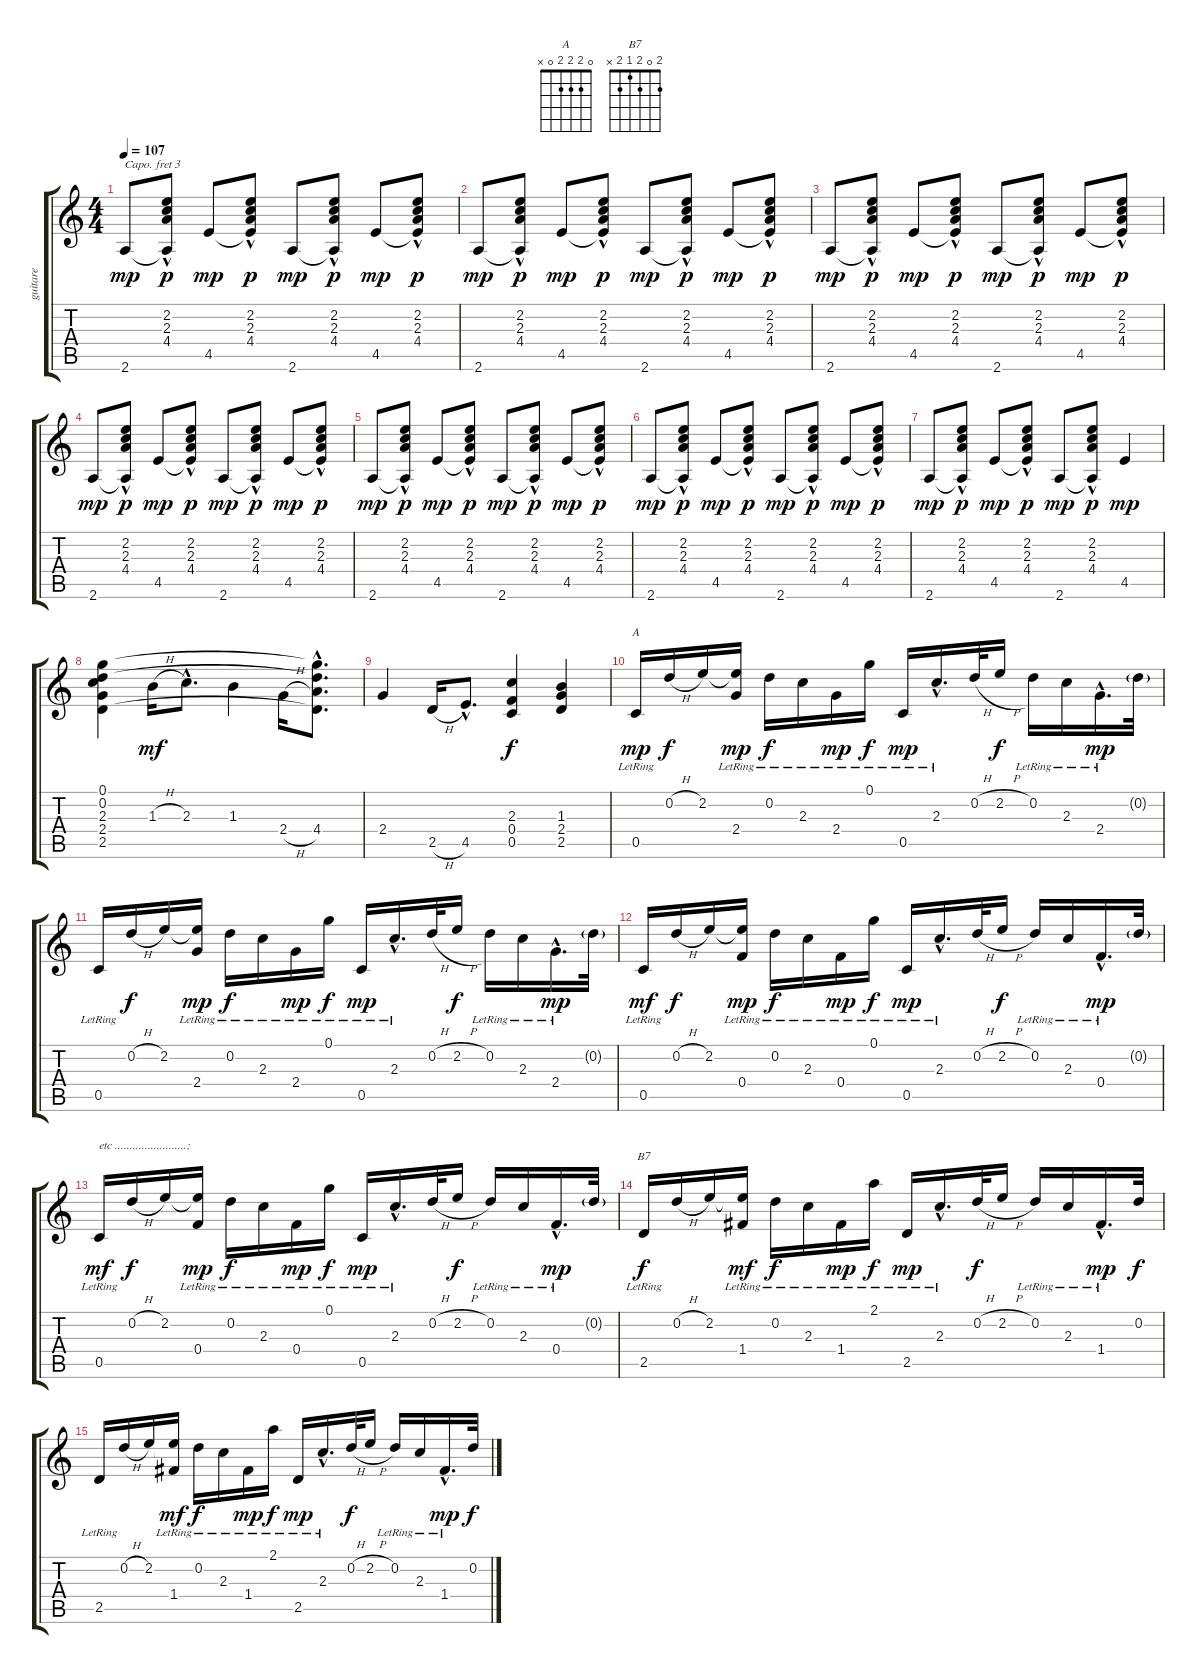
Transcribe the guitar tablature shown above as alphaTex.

\track ("guitare" "guitare") {instrument electricguitarjazz}
\staff {score tabs}
\capo 3
\tuning (E4 B3 G3 D3 A2 E2) {hide}
\chord ("A" 0 2 2 2 0 x)
\chord ("B7" 2 0 2 1 2 x)
\ts (4 4)
\tempo 107
\clef g2
\ks c
2.6.8{dy mp} (2.2{hac} 2.3{hac} 4.4{hac} 2.6{t}).8{dy p} 4.5.8{dy mp} (2.2{hac} 2.3{hac} 4.4{hac} 4.5{t}).8{dy p} 2.6.8{dy mp} (2.2{hac} 2.3{hac} 4.4{hac} 2.6{t}).8{dy p} 4.5.8{dy mp} (2.2{hac} 2.3{hac} 4.4{hac} 4.5{t}).8{dy p} |
2.6.8{dy mp} (2.2{hac} 2.3{hac} 4.4{hac} 2.6{t}).8{dy p} 4.5.8{dy mp} (2.2{hac} 2.3{hac} 4.4{hac} 4.5{t}).8{dy p} 2.6.8{dy mp} (2.2{hac} 2.3{hac} 4.4{hac} 2.6{t}).8{dy p} 4.5.8{dy mp} (2.2{hac} 2.3{hac} 4.4{hac} 4.5{t}).8{dy p} |
2.6.8{dy mp} (2.2{hac} 2.3{hac} 4.4{hac} 2.6{t}).8{dy p} 4.5.8{dy mp} (2.2{hac} 2.3{hac} 4.4{hac} 4.5{t}).8{dy p} 2.6.8{dy mp} (2.2{hac} 2.3{hac} 4.4{hac} 2.6{t}).8{dy p} 4.5.8{dy mp} (2.2{hac} 2.3{hac} 4.4{hac} 4.5{t}).8{dy p} |
2.6.8{dy mp} (2.2{hac} 2.3{hac} 4.4{hac} 2.6{t}).8{dy p} 4.5.8{dy mp} (2.2{hac} 2.3{hac} 4.4{hac} 4.5{t}).8{dy p} 2.6.8{dy mp} (2.2{hac} 2.3{hac} 4.4{hac} 2.6{t}).8{dy p} 4.5.8{dy mp} (2.2{hac} 2.3{hac} 4.4{hac} 4.5{t}).8{dy p} |
2.6.8{dy mp} (2.2{hac} 2.3{hac} 4.4{hac} 2.6{t}).8{dy p} 4.5.8{dy mp} (2.2{hac} 2.3{hac} 4.4{hac} 4.5{t}).8{dy p} 2.6.8{dy mp} (2.2{hac} 2.3{hac} 4.4{hac} 2.6{t}).8{dy p} 4.5.8{dy mp} (2.2{hac} 2.3{hac} 4.4{hac} 4.5{t}).8{dy p} |
2.6.8{dy mp} (2.2{hac} 2.3{hac} 4.4{hac} 2.6{t}).8{dy p} 4.5.8{dy mp} (2.2{hac} 2.3{hac} 4.4{hac} 4.5{t}).8{dy p} 2.6.8{dy mp} (2.2{hac} 2.3{hac} 4.4{hac} 2.6{t}).8{dy p} 4.5.8{dy mp} (2.2{hac} 2.3{hac} 4.4{hac} 4.5{t}).8{dy p} |
2.6.8{dy mp} (2.2{hac} 2.3{hac} 4.4{hac} 2.6{t}).8{dy p} 4.5.8{dy mp} (2.2{hac} 2.3{hac} 4.4{hac} 4.5{t}).8{dy p} 2.6.8{dy mp} (2.2{hac} 2.3{hac} 4.4{hac} 2.6{t}).8{dy p} 4.5.4{dy mp} |
(0.1 0.2 2.3 2.4 2.5).4 1.3{h}.16{dy mf} 2.3{hac}.8{d} 1.3.4 2.4{h}.16 (0.1{hac t} 0.2{hac t} 4.4{hac} 2.5{hac t}).8{d} |
2.4.4 2.5{h}.16 4.5{hac}.8{d} (2.3 0.4 0.5).4{dy f} (1.3 2.4 2.5).4 |
0.5{lr}.16{ch "A" dy mp} 0.2{h}.16{dy f} 2.2.16 (2.2{t} 2.4{lr}).16{dy mp} 0.2{lr}.16{dy f} 2.3{lr}.16 2.4{lr}.16{dy mp} 0.1{lr}.16{dy f} 0.5{lr}.16{dy mp} 2.3{hac lr}.16{d} 0.2{h}.32 2.2{h}.16{dy f} 0.2{lr}.16 2.3{lr}.16 2.4{hac lr}.16{d dy mp} 0.2{g}.32 |
0.5{lr}.16 0.2{h}.16{dy f} 2.2.16 (2.2{t} 2.4{lr}).16{dy mp} 0.2{lr}.16{dy f} 2.3{lr}.16 2.4{lr}.16{dy mp} 0.1{lr}.16{dy f} 0.5{lr}.16{dy mp} 2.3{hac lr}.16{d} 0.2{h}.32 2.2{h}.16{dy f} 0.2{lr}.16 2.3{lr}.16 2.4{hac lr}.16{d dy mp} 0.2{g}.32 |
0.5{lr}.16{dy mf} 0.2{h}.16{dy f} 2.2.16 (2.2{t} 0.4{lr}).16{dy mp} 0.2{lr}.16{dy f} 2.3{lr}.16 0.4{lr}.16{dy mp} 0.1{lr}.16{dy f} 0.5{lr}.16{dy mp} 2.3{hac lr}.16{d} 0.2{h}.32 2.2{h}.16{dy f} 0.2{lr}.16 2.3{lr}.16 0.4{hac lr}.16{d dy mp} 0.2{g}.32 |
0.5{lr}.16{txt "etc ........................;" dy mf volume 0} 0.2{h}.16{dy f} 2.2.16 (2.2{t} 0.4{lr}).16{dy mp} 0.2{lr}.16{dy f} 2.3{lr}.16 0.4{lr}.16{dy mp} 0.1{lr}.16{dy f} 0.5{lr}.16{dy mp} 2.3{hac lr}.16{d} 0.2{h}.32 2.2{h}.16{dy f} 0.2{lr}.16 2.3{lr}.16 0.4{hac lr}.16{d dy mp} 0.2{g}.32 |
2.5{lr}.16{ch "B7" dy f} 0.2{h}.16 2.2.16 (2.2{t} 1.4{lr}).16{dy mf} 0.2{lr}.16{dy f} 2.3{lr}.16 1.4{lr}.16{dy mp} 2.1{lr}.16{dy f} 2.5{lr}.16{dy mp} 2.3{hac lr}.16{d} 0.2{h}.32{dy f} 2.2{h}.16 0.2{lr}.16 2.3{lr}.16 1.4{hac lr}.16{d dy mp} 0.2.32{dy f} |
2.5{lr}.16 0.2{h}.16 2.2.16 (2.2{t} 1.4{lr}).16{dy mf} 0.2{lr}.16{dy f} 2.3{lr}.16 1.4{lr}.16{dy mp} 2.1{lr}.16{dy f} 2.5{lr}.16{dy mp} 2.3{hac lr}.16{d} 0.2{h}.32{dy f} 2.2{h}.16 0.2{lr}.16 2.3{lr}.16 1.4{hac lr}.16{d dy mp} 0.2.32{dy f}
